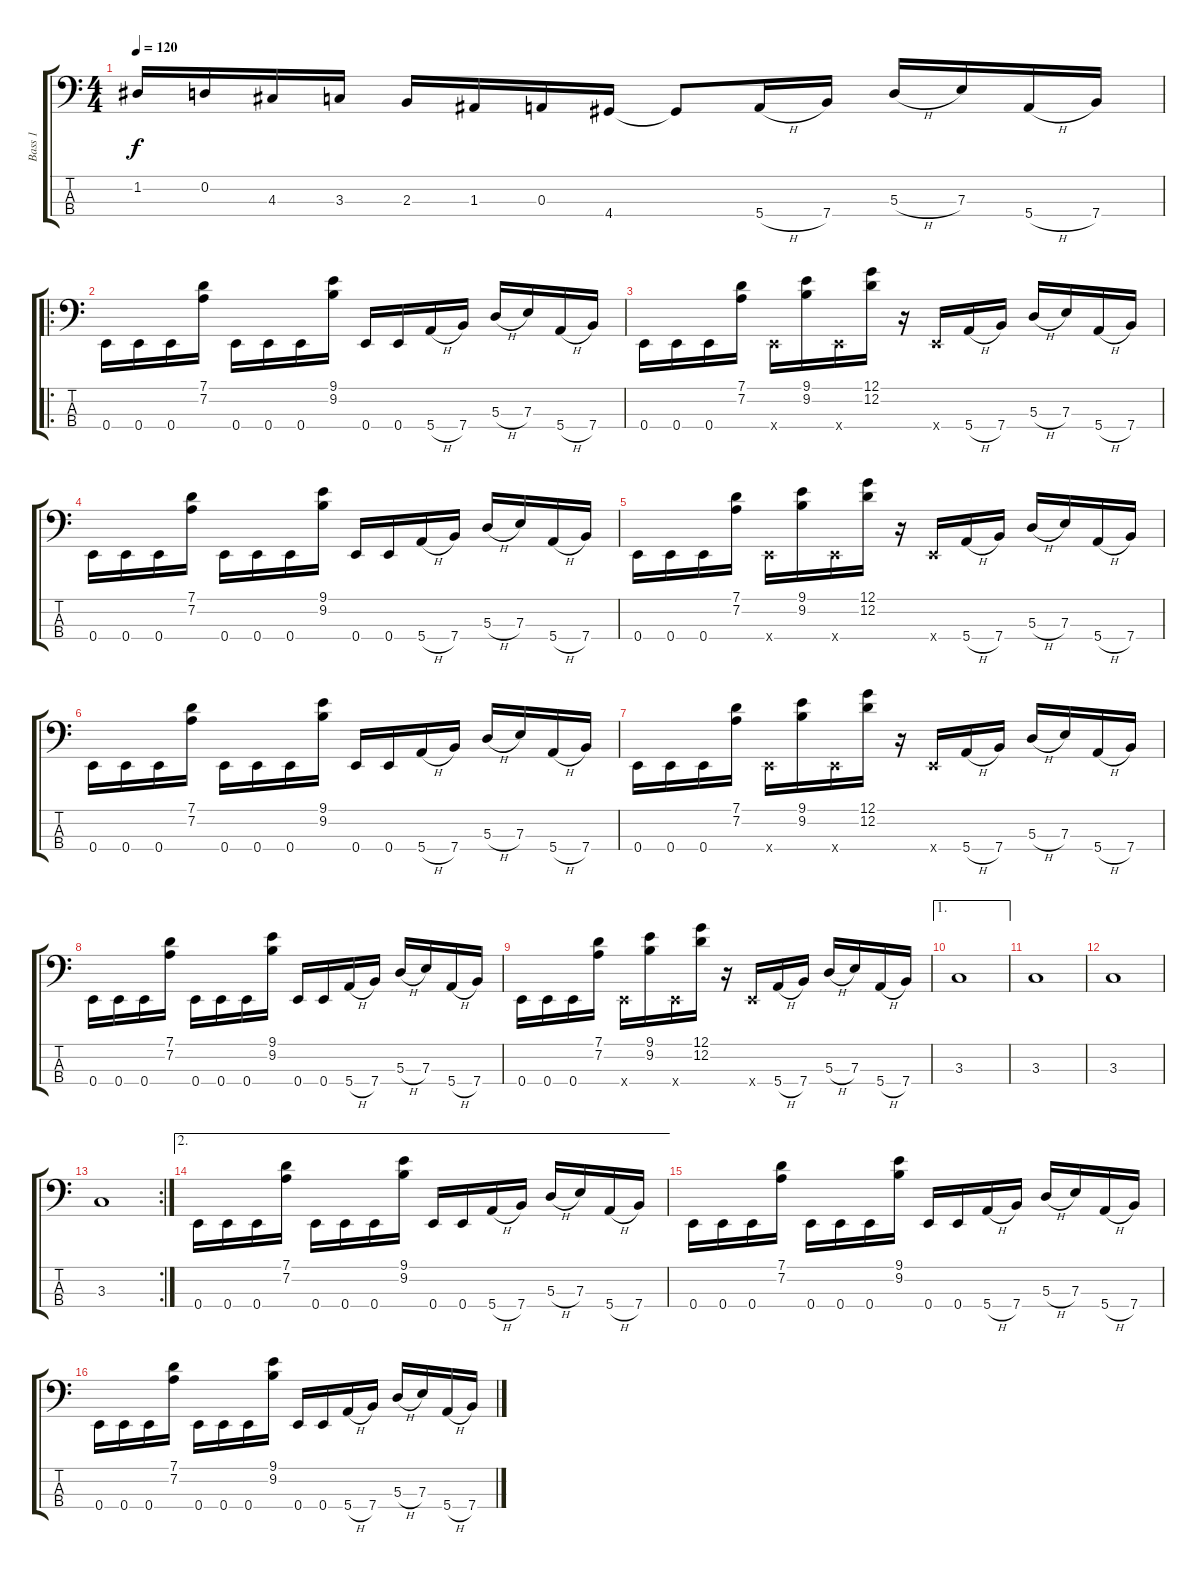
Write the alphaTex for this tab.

\track ("Bass 1" "Bass 1") {solo instrument electricbassfinger}
\staff {score tabs}
\tuning (G2 D2 A1 E1) {hide}
\ts (4 4)
\tempo 120
\clef f4
\ks c
1.2.16{dy f} 0.2.16 4.3.16 3.3.16 2.3.16 1.3.16 0.3.16 4.4.16 4.4{t}.8 5.4{h}.16 7.4.16 5.3{h}.16 7.3.16 5.4{h}.16 7.4.16 |
\ro
0.4.16 0.4.16 0.4.16 (7.1 7.2).16 0.4.16 0.4.16 0.4.16 (9.1 9.2).16 0.4.16 0.4.16 5.4{h}.16 7.4.16 5.3{h}.16 7.3.16 5.4{h}.16 7.4.16 |
0.4.16 0.4.16 0.4.16 (7.1 7.2).16 0.4{x}.16 (9.1 9.2).16 0.4{x}.16 (12.1 12.2).16 r.16 0.4{x}.16 5.4{h}.16 7.4.16 5.3{h}.16 7.3.16 5.4{h}.16 7.4.16 |
0.4.16 0.4.16 0.4.16 (7.1 7.2).16 0.4.16 0.4.16 0.4.16 (9.1 9.2).16 0.4.16 0.4.16 5.4{h}.16 7.4.16 5.3{h}.16 7.3.16 5.4{h}.16 7.4.16 |
0.4.16 0.4.16 0.4.16 (7.1 7.2).16 0.4{x}.16 (9.1 9.2).16 0.4{x}.16 (12.1 12.2).16 r.16 0.4{x}.16 5.4{h}.16 7.4.16 5.3{h}.16 7.3.16 5.4{h}.16 7.4.16 |
0.4.16 0.4.16 0.4.16 (7.1 7.2).16 0.4.16 0.4.16 0.4.16 (9.1 9.2).16 0.4.16 0.4.16 5.4{h}.16 7.4.16 5.3{h}.16 7.3.16 5.4{h}.16 7.4.16 |
0.4.16 0.4.16 0.4.16 (7.1 7.2).16 0.4{x}.16 (9.1 9.2).16 0.4{x}.16 (12.1 12.2).16 r.16 0.4{x}.16 5.4{h}.16 7.4.16 5.3{h}.16 7.3.16 5.4{h}.16 7.4.16 |
0.4.16 0.4.16 0.4.16 (7.1 7.2).16 0.4.16 0.4.16 0.4.16 (9.1 9.2).16 0.4.16 0.4.16 5.4{h}.16 7.4.16 5.3{h}.16 7.3.16 5.4{h}.16 7.4.16 |
0.4.16 0.4.16 0.4.16 (7.1 7.2).16 0.4{x}.16 (9.1 9.2).16 0.4{x}.16 (12.1 12.2).16 r.16 0.4{x}.16 5.4{h}.16 7.4.16 5.3{h}.16 7.3.16 5.4{h}.16 7.4.16 |
\ae 1
3.3.1 |
3.3.1 |
3.3.1 |
\rc 2
3.3.1 |
\ae 2
0.4.16 0.4.16 0.4.16 (7.1 7.2).16 0.4.16 0.4.16 0.4.16 (9.1 9.2).16 0.4.16 0.4.16 5.4{h}.16 7.4.16 5.3{h}.16 7.3.16 5.4{h}.16 7.4.16 |
0.4.16 0.4.16 0.4.16 (7.1 7.2).16 0.4.16 0.4.16 0.4.16 (9.1 9.2).16 0.4.16 0.4.16 5.4{h}.16 7.4.16 5.3{h}.16 7.3.16 5.4{h}.16 7.4.16 |
0.4.16 0.4.16 0.4.16 (7.1 7.2).16 0.4.16 0.4.16 0.4.16 (9.1 9.2).16 0.4.16 0.4.16 5.4{h}.16 7.4.16 5.3{h}.16 7.3.16 5.4{h}.16 7.4.16
